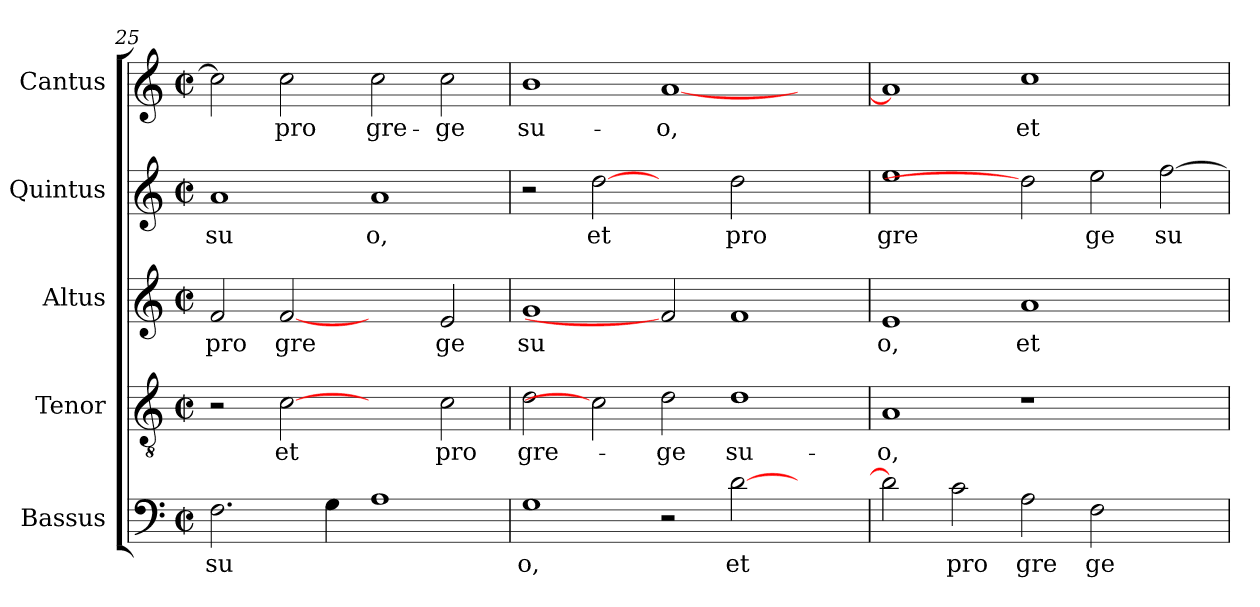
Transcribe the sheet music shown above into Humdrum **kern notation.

**kern	**text	**kern	**text	**kern	**text	**kern	**text	**kern	**text
*part5	*part5	*part4	*part4	*part3	*part3	*part2	*part2	*part1	*part1
*staff5	*staff5	*staff4	*staff4	*staff3	*staff3	*staff2	*staff2	*staff1	*staff1
*I"Bassus	*	*I"Tenor	*	*I"Altus	*	*I"Quintus	*	*I"Cantus	*
*clefF4	*	*clefGv2	*	*clefG2	*	*clefG2	*	*clefG2	*
*M2/2	*	*M2/2	*	*M2/2	*	*M2/2	*	*M2/2	*
*met(c|)	*	*met(c|)	*	*met(c|)	*	*met(c|)	*	*met(c|)	*
=25	=25	=25	=25	=25	=25	=25	=25	=25	=25
!	!LO:LY:b:cj	!	!	!	!LO:LY:b:cj	!	!LO:LY:b:cj	!	!
2.F\	su	2r	.	2f/	pro	1a	su	2cc\]	.
!	!	!	!LO:LY:b:cj	!	!LO:LY:b:cj	!	!	!	!LO:LY:b:cj
.	.	[2c	et	[2f	gre	.	.	2cc\	pro
4G\	.	.	.	.	.	.	.	.	.
!	!	!	!	!	!	!	!LO:LY:b:cj	!	!LO:LY:b:cj
1A	.	2ryy	.	2ryy	.	1a	o,	2cc\	gre-
!	!	!	!LO:LY:b:cj	!	!LO:LY:b:cj	!	!	!	!LO:LY:b:cj
.	.	2c\	pro	2e/	ge	.	.	2cc\	-ge
=26	=26	=26	=26	=26	=26	=26	=26	=26	=26
!	!LO:LY:b:cj	!	!LO:LY:b:cj	!	!LO:LY:b:cj	!	!	!	!LO:LY:b:cj
1G	o,	2d\	gre-	1g	su	2r	.	1b	su-
!	!	!	!	!	!	!	!LO:LY:b:cj	!	!
.	.	2c]	.	.	.	[2dd	et	.	.
!	!	!	!LO:LY:b:cj	!	!	!	!	!	!LO:LY:b:cj
2r	.	2d\	-ge	2f]	.	2ryy	.	[<1a	-o,
!	!LO:LY:b:cj	!	!LO:LY:b:cj	!	!	!	!LO:LY:b:cj	!	!
[>2d\	et	1d	su-	1f	.	2dd\	pro	.	.
2ryy	.	.	.	.	.	2ryy	.	2ryy	.
=27	=27	=27	=27	=27	=27	=27	=27	=27	=27
!	!	!	!LO:LY:b:cj	!	!LO:LY:b:cj	!	!LO:LY:b:cj	!	!
2d\]	.	1A	-o,	1e	o,	1ee	gre	1a]	.
!	!LO:LY:b:cj	!	!	!	!	!	!	!	!
2c\	pro	.	.	.	.	.	.	.	.
!	!LO:LY:b:cj	!	!	!	!LO:LY:b:cj	!	!	!	!LO:LY:b:cj
2A\	gre	1r	.	1a	et	2dd]	.	1cc	et
!	!LO:LY:b:cj	!	!	!	!	!	!LO:LY:b:cj	!	!
2F\	ge	.	.	.	.	2ee\	ge	.	.
!	!	!	!	!	!	!	!LO:LY:b:cj	!	!
2ryy	.	2ryy	.	2ryy	.	[>2ff\	su	2ryy	.
=	=	=	=	=	=	=	=	=	=
*-	*-	*-	*-	*-	*-	*-	*-	*-	*-
